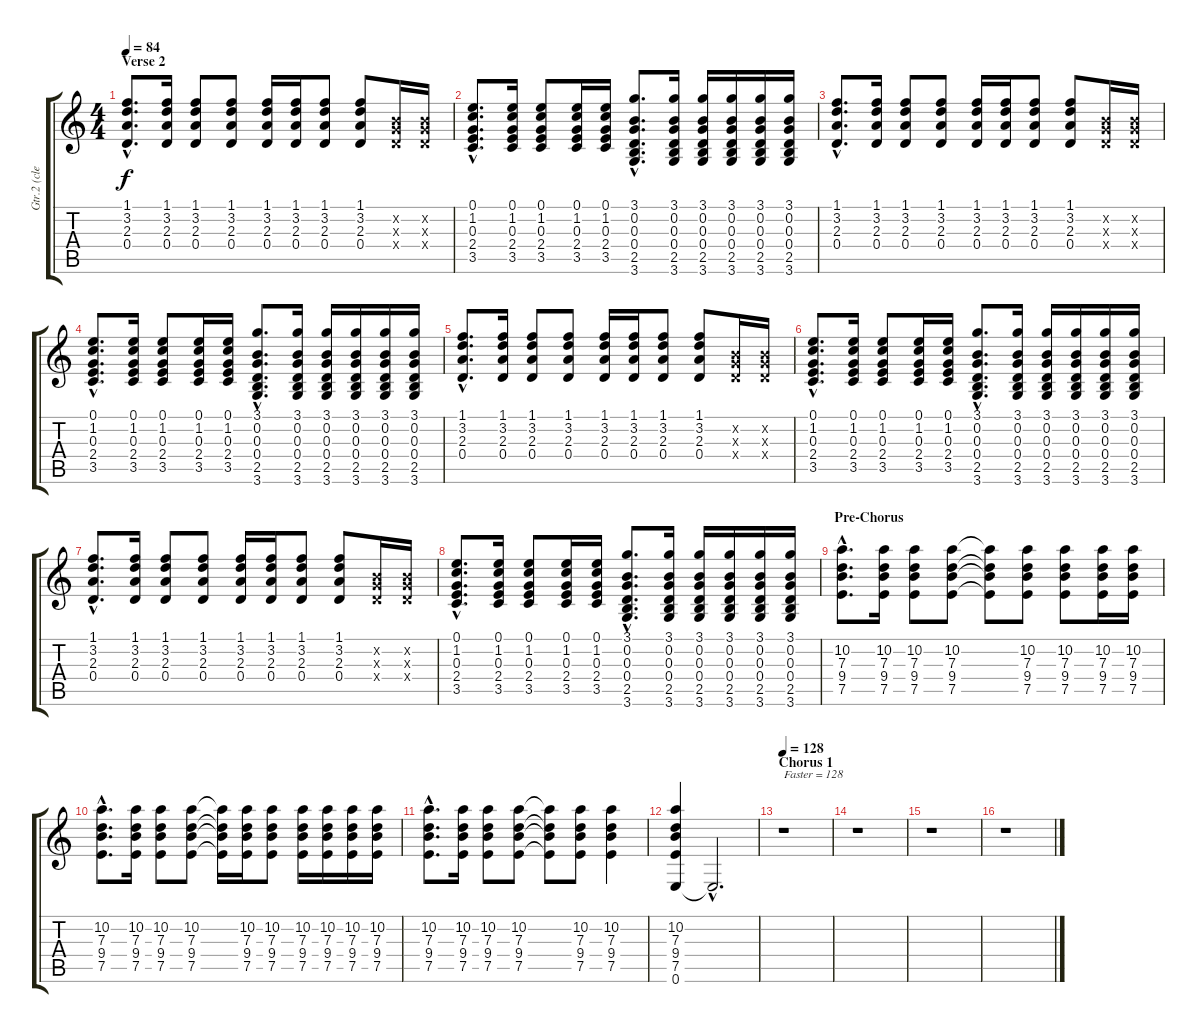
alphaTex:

\track ("Gtr.2 (clean)" "Gtr.2 (cle") {instrument electricguitarjazz}
\staff {score tabs}
\tuning (E4 B3 G3 D3 A2 E2) {hide}
\ts (4 4)
\section ("" "Verse 2")
\tempo 84
\clef g2
\ks c
(1.1{hac} 3.2{hac} 2.3{hac} 0.4{hac}).8{d dy f} (1.1 3.2 2.3 0.4).16 (1.1 3.2 2.3 0.4).8 (1.1 3.2 2.3 0.4).8 (1.1 3.2 2.3 0.4).16 (1.1 3.2 2.3 0.4).16 (1.1 3.2 2.3 0.4).8 (1.1 3.2 2.3 0.4).8 (0.2{x} 0.3{x} 0.4{x}).16 (0.2{x} 0.3{x} 0.4{x}).16 |
(0.1{hac} 1.2{hac} 0.3{hac} 2.4{hac} 3.5{hac}).8{d} (0.1 1.2 0.3 2.4 3.5).16 (0.1 1.2 0.3 2.4 3.5).8 (0.1 1.2 0.3 2.4 3.5).16 (0.1 1.2 0.3 2.4 3.5).16 (3.1{hac} 0.2{hac} 0.3{hac} 0.4{hac} 2.5{hac} 3.6{hac}).8{d} (3.1 0.2 0.3 0.4 2.5 3.6).16 (3.1 0.2 0.3 0.4 2.5 3.6).16 (3.1 0.2 0.3 0.4 2.5 3.6).16 (3.1 0.2 0.3 0.4 2.5 3.6).16 (3.1 0.2 0.3 0.4 2.5 3.6).16 |
(1.1{hac} 3.2{hac} 2.3{hac} 0.4{hac}).8{d} (1.1 3.2 2.3 0.4).16 (1.1 3.2 2.3 0.4).8 (1.1 3.2 2.3 0.4).8 (1.1 3.2 2.3 0.4).16 (1.1 3.2 2.3 0.4).16 (1.1 3.2 2.3 0.4).8 (1.1 3.2 2.3 0.4).8 (0.2{x} 0.3{x} 0.4{x}).16 (0.2{x} 0.3{x} 0.4{x}).16 |
(0.1{hac} 1.2{hac} 0.3{hac} 2.4{hac} 3.5{hac}).8{d} (0.1 1.2 0.3 2.4 3.5).16 (0.1 1.2 0.3 2.4 3.5).8 (0.1 1.2 0.3 2.4 3.5).16 (0.1 1.2 0.3 2.4 3.5).16 (3.1{hac} 0.2{hac} 0.3{hac} 0.4{hac} 2.5{hac} 3.6{hac}).8{d} (3.1 0.2 0.3 0.4 2.5 3.6).16 (3.1 0.2 0.3 0.4 2.5 3.6).16 (3.1 0.2 0.3 0.4 2.5 3.6).16 (3.1 0.2 0.3 0.4 2.5 3.6).16 (3.1 0.2 0.3 0.4 2.5 3.6).16 |
(1.1{hac} 3.2{hac} 2.3{hac} 0.4{hac}).8{d} (1.1 3.2 2.3 0.4).16 (1.1 3.2 2.3 0.4).8 (1.1 3.2 2.3 0.4).8 (1.1 3.2 2.3 0.4).16 (1.1 3.2 2.3 0.4).16 (1.1 3.2 2.3 0.4).8 (1.1 3.2 2.3 0.4).8 (0.2{x} 0.3{x} 0.4{x}).16 (0.2{x} 0.3{x} 0.4{x}).16 |
(0.1{hac} 1.2{hac} 0.3{hac} 2.4{hac} 3.5{hac}).8{d} (0.1 1.2 0.3 2.4 3.5).16 (0.1 1.2 0.3 2.4 3.5).8 (0.1 1.2 0.3 2.4 3.5).16 (0.1 1.2 0.3 2.4 3.5).16 (3.1{hac} 0.2{hac} 0.3{hac} 0.4{hac} 2.5{hac} 3.6{hac}).8{d} (3.1 0.2 0.3 0.4 2.5 3.6).16 (3.1 0.2 0.3 0.4 2.5 3.6).16 (3.1 0.2 0.3 0.4 2.5 3.6).16 (3.1 0.2 0.3 0.4 2.5 3.6).16 (3.1 0.2 0.3 0.4 2.5 3.6).16 |
(1.1{hac} 3.2{hac} 2.3{hac} 0.4{hac}).8{d} (1.1 3.2 2.3 0.4).16 (1.1 3.2 2.3 0.4).8 (1.1 3.2 2.3 0.4).8 (1.1 3.2 2.3 0.4).16 (1.1 3.2 2.3 0.4).16 (1.1 3.2 2.3 0.4).8 (1.1 3.2 2.3 0.4).8 (0.2{x} 0.3{x} 0.4{x}).16 (0.2{x} 0.3{x} 0.4{x}).16 |
(0.1{hac} 1.2{hac} 0.3{hac} 2.4{hac} 3.5{hac}).8{d} (0.1 1.2 0.3 2.4 3.5).16 (0.1 1.2 0.3 2.4 3.5).8 (0.1 1.2 0.3 2.4 3.5).16 (0.1 1.2 0.3 2.4 3.5).16 (3.1{hac} 0.2{hac} 0.3{hac} 0.4{hac} 2.5{hac} 3.6{hac}).8{d} (3.1 0.2 0.3 0.4 2.5 3.6).16 (3.1 0.2 0.3 0.4 2.5 3.6).16 (3.1 0.2 0.3 0.4 2.5 3.6).16 (3.1 0.2 0.3 0.4 2.5 3.6).16 (3.1 0.2 0.3 0.4 2.5 3.6).16 |
\section ("" "Pre-Chorus")
(10.2{hac} 7.3{hac} 9.4{hac} 7.5{hac}).8{d} (10.2 7.3 9.4 7.5).16 (10.2 7.3 9.4 7.5).8 (10.2 7.3 9.4 7.5).8 (10.2{t} 7.3{t} 9.4{t} 7.5{t}).8 (10.2 7.3 9.4 7.5).8 (10.2 7.3 9.4 7.5).8 (10.2 7.3 9.4 7.5).16 (10.2 7.3 9.4 7.5).16 |
(10.2{hac} 7.3{hac} 9.4{hac} 7.5{hac}).8{d} (10.2 7.3 9.4 7.5).16 (10.2 7.3 9.4 7.5).8 (10.2 7.3 9.4 7.5).8 (10.2{t} 7.3{t} 9.4{t} 7.5{t}).16 (10.2 7.3 9.4 7.5).16 (10.2 7.3 9.4 7.5).8 (10.2 7.3 9.4 7.5).16 (10.2 7.3 9.4 7.5).16 (10.2 7.3 9.4 7.5).16 (10.2 7.3 9.4 7.5).16 |
(10.2{hac} 7.3{hac} 9.4{hac} 7.5{hac}).8{d} (10.2 7.3 9.4 7.5).16 (10.2 7.3 9.4 7.5).8 (10.2 7.3 9.4 7.5).8 (10.2{t} 7.3{t} 9.4{t} 7.5{t}).8 (10.2 7.3 9.4 7.5).8 (10.2 7.3 9.4 7.5).4 |
(10.2 7.3 9.4 7.5 0.6).4 0.6{hac t}.2{d} |
\section ("" "Chorus 1")
\tempo 128
r.1{txt "Faster = 128"} |
r.1 |
r.1 |
r.1
